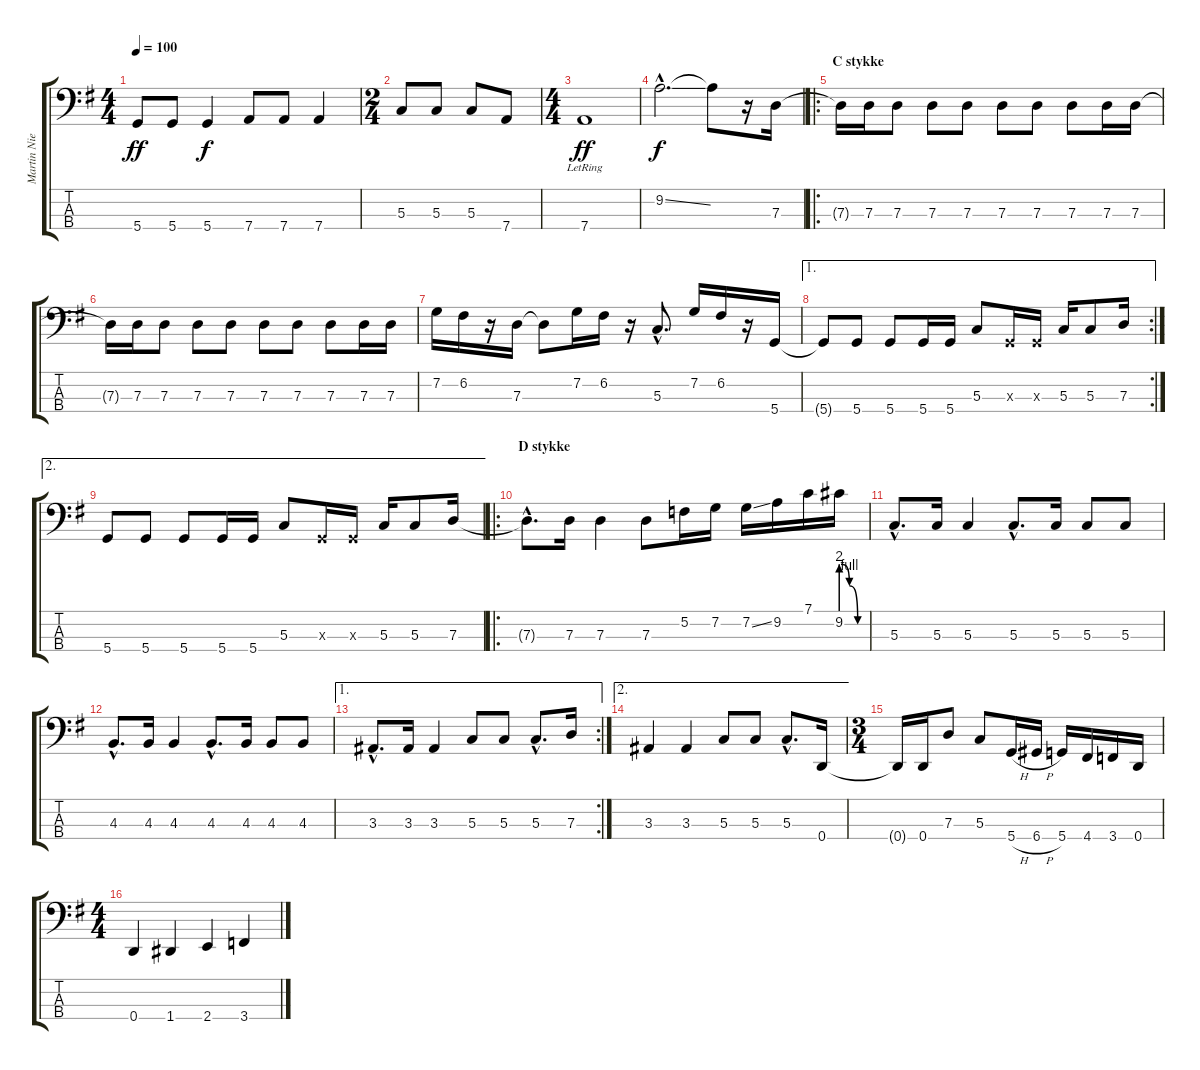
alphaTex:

\track ("Martin Nielsen" "Martin Nie") {instrument electricbassfinger}
\staff {score tabs}
\tuning (F2 C2 G1 D1) {hide}
\ts (4 4)
\tempo 100
\clef f4
\ks g
5.4.8{dy ff} 5.4.8 5.4.4{dy f} 7.4.8 7.4.8 7.4.4 |
\ts (2 4)
5.3.8 5.3.8 5.3.8 7.4.8 |
\ts (4 4)
7.4{lr}.1{dy ff} |
9.2{ss hac}.2{d dy f} 9.2{t}.8 r.16 7.3.16 |
\ro
\section ("" "C stykke")
7.3{t}.16 7.3.16 7.3.8 7.3.8 7.3.8 7.3.8 7.3.8 7.3.8 7.3.16 7.3.16 |
7.3{t}.16 7.3.16 7.3.8 7.3.8 7.3.8 7.3.8 7.3.8 7.3.8 7.3.16 7.3.16 |
7.2.16 6.2.16 r.16 7.3.16 7.3{t}.8 7.2.16 6.2.16 r.16 5.3{hac}.8{d} 7.2.16 6.2.16 r.16 5.4.16 |
\ae 1
\rc 2
5.4{t}.8 5.4.8 5.4.8 5.4.16 5.4.16 5.3.8 0.3{x}.16 0.3{x}.16 5.3.16 5.3.8 7.3.16 |
\ae 2
5.4.8 5.4.8 5.4.8 5.4.16 5.4.16 5.3.8 0.3{x}.16 0.3{x}.16 5.3.16 5.3.8 7.3.16 |
\ro
\section ("" "D stykke")
7.3{hac t}.8{d} 7.3.16 7.3.4 7.3.8 5.2.16 7.2.16 7.2{ss}.16 9.2.16 7.1.16 9.2{be (custom 0 8 20 4 40 0 60 0)}.16 |
5.3{hac}.8{d} 5.3.16 5.3.4 5.3{hac}.8{d} 5.3.16 5.3.8 5.3.8 |
4.3{hac}.8{d} 4.3.16 4.3.4 4.3{hac}.8{d} 4.3.16 4.3.8 4.3.8 |
\ae 1
\rc 2
3.3{hac}.8{d} 3.3.16 3.3.4 5.3.8 5.3.8 5.3{hac}.8{d} 7.3.16 |
\ae 2
3.3.4 3.3.4 5.3.8 5.3.8 5.3{hac}.8{d} 0.4.16 |
\ts (3 4)
0.4{t}.16 0.4.16 7.3.8 5.3.8 5.4{h}.16 6.4{h}.16 5.4.16 4.4.16 3.4.16 0.4.16 |
\ts (4 4)
0.4.4 1.4.4 2.4.4 3.4.4
